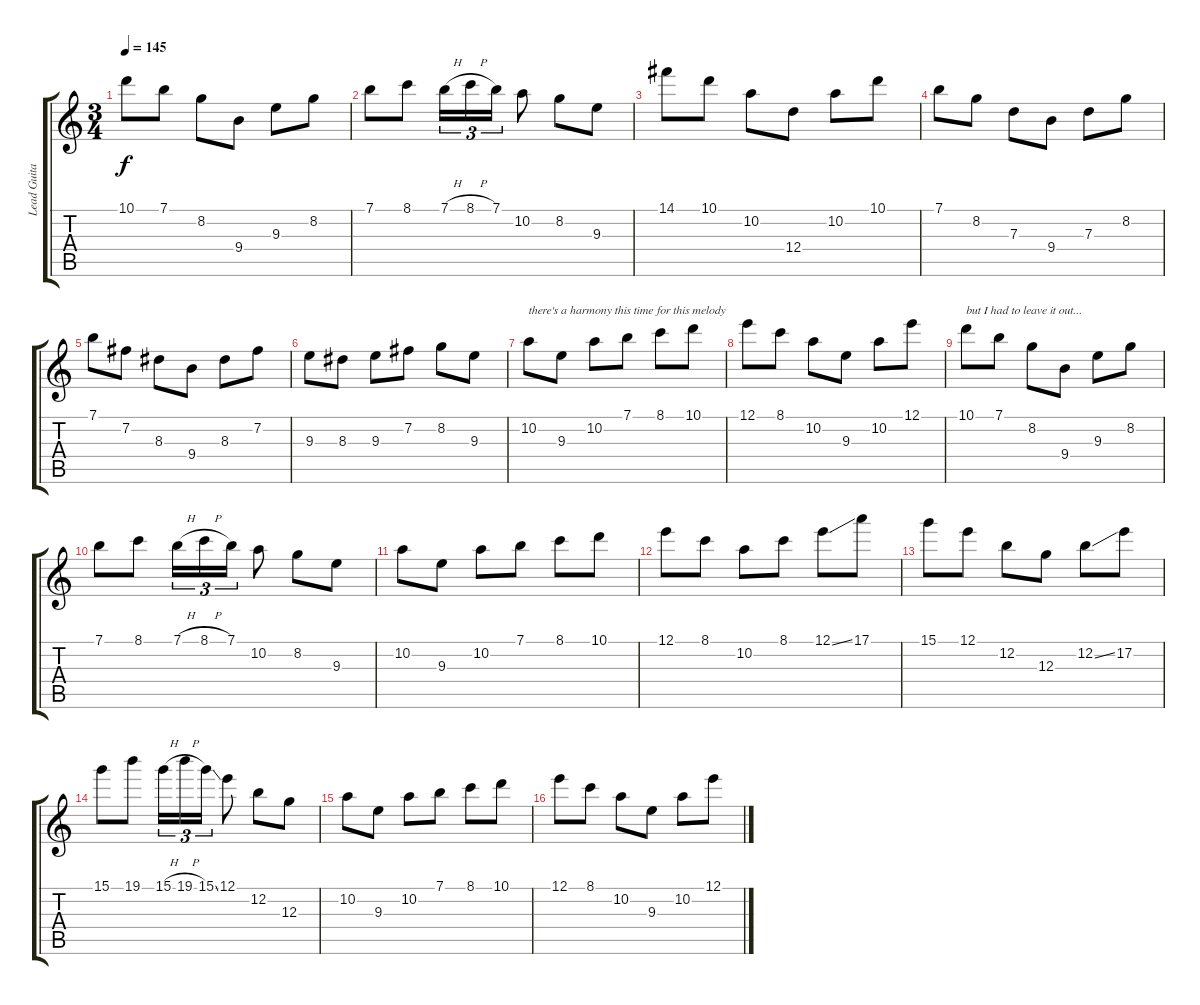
\track ("Lead Guitar" "Lead Guita") {instrument distortionguitar}
\staff {score tabs}
\tuning (E4 B3 G3 D3 A2 E2) {hide}
\ts (3 4)
\tempo 145
\clef g2
\ks c
10.1.8{dy f} 7.1.8 8.2.8 9.4.8 9.3.8 8.2.8 |
7.1.8 8.1.8 7.1{h}.16{tu (3 2)} 8.1{h}.16{tu (3 2)} 7.1.16{tu (3 2)} 10.2.8 8.2.8 9.3.8 |
14.1.8 10.1.8 10.2.8 12.4.8 10.2.8 10.1.8 |
7.1.8 8.2.8 7.3.8 9.4.8 7.3.8 8.2.8 |
7.1.8 7.2.8 8.3.8 9.4.8 8.3.8 7.2.8 |
9.3.8 8.3.8 9.3.8 7.2.8 8.2.8 9.3.8 |
10.2.8{txt "there's a harmony this time for this melody"} 9.3.8 10.2.8 7.1.8 8.1.8 10.1.8 |
12.1.8 8.1.8 10.2.8 9.3.8 10.2.8 12.1.8 |
10.1.8{txt "but I had to leave it out..."} 7.1.8 8.2.8 9.4.8 9.3.8 8.2.8 |
7.1.8 8.1.8 7.1{h}.16{tu (3 2)} 8.1{h}.16{tu (3 2)} 7.1.16{tu (3 2)} 10.2.8 8.2.8 9.3.8 |
10.2.8 9.3.8 10.2.8 7.1.8 8.1.8 10.1.8 |
12.1.8 8.1.8 10.2.8 8.1.8 12.1{ss}.8 17.1.8 |
15.1.8 12.1.8 12.2.8 12.3.8 12.2{ss}.8 17.2.8 |
15.1.8 19.1.8 15.1{h}.16{tu (3 2)} 19.1{h}.16{tu (3 2)} 15.1{ss}.16{tu (3 2)} 12.1.8 12.2.8 12.3.8 |
10.2.8 9.3.8 10.2.8 7.1.8 8.1.8 10.1.8 |
12.1.8 8.1.8 10.2.8 9.3.8 10.2.8 12.1.8
